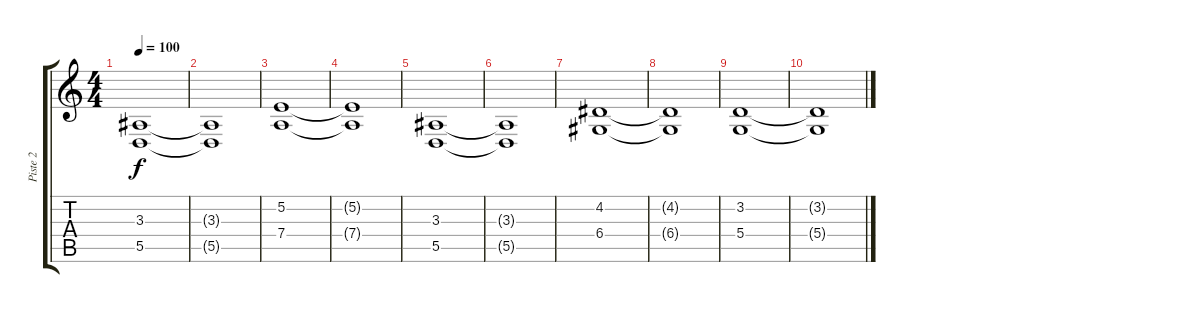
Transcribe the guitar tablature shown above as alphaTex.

\track ("Piste 2" "Piste 2") {instrument fx7echoes}
\staff {score tabs}
\tuning (E4 B3 G3 D3 A2 C2) {hide}
\ts (4 4)
\tempo 100
\clef g2
\ks c
(3.3 5.5).1{dy f} |
(3.3{t} 5.5{t}).1 |
(5.2 7.4).1 |
(5.2{t} 7.4{t}).1 |
(3.3 5.5).1 |
(3.3{t} 5.5{t}).1 |
(4.2 6.4).1 |
(4.2{t} 6.4{t}).1 |
(3.2 5.4).1 |
(3.2{t} 5.4{t}).1
